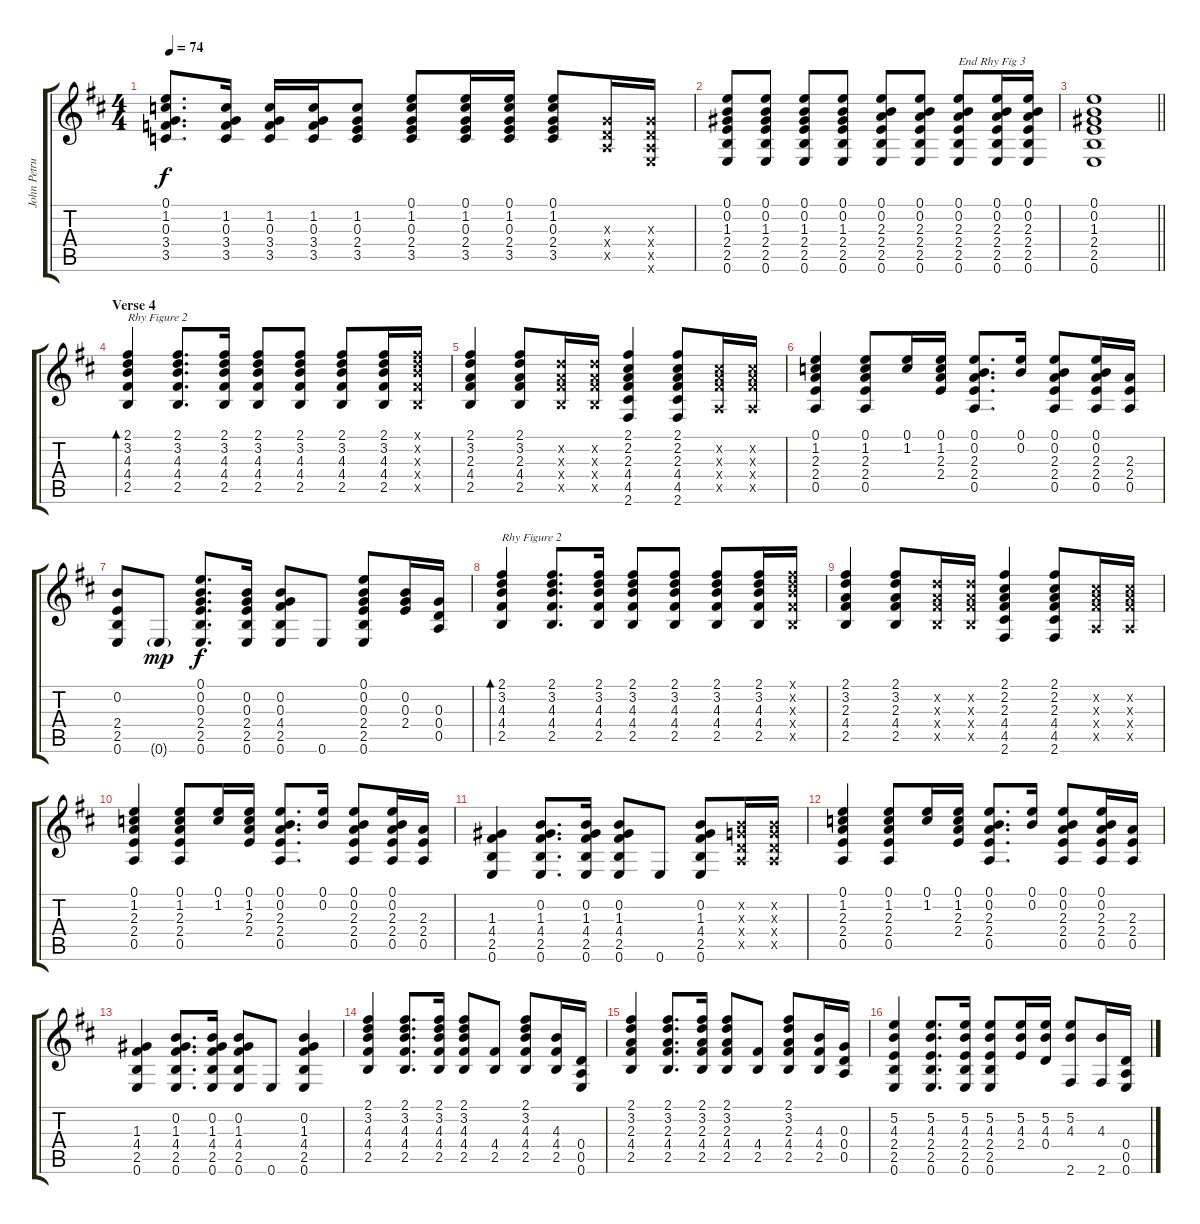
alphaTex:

\track ("John Petrucci" "John Petru") {instrument acousticguitarsteel}
\staff {score tabs}
\tuning (E4 B3 G3 D3 A2 E2) {hide}
\ts (4 4)
\tempo 74
\clef g2
\ks bminor
(0.1 1.2 0.3 3.4 3.5).8{d dy f} (1.2 0.3 3.4 3.5).16 (1.2 0.3 3.4 3.5).16 (1.2 0.3 3.4 3.5).16 (1.2 0.3 2.4 3.5).8 (0.1 1.2 0.3 2.4 3.5).8 (0.1 1.2 0.3 2.4 3.5).16 (0.1 1.2 0.3 2.4 3.5).16 (0.1 1.2 0.3 2.4 3.5).8 (0.3{x} 0.4{x} 0.5{x}).16 (0.3{x} 0.4{x} 0.5{x} 0.6{x}).16 |
(0.1 0.2 1.3 2.4 2.5 0.6).8 (0.1 0.2 1.3 2.4 2.5 0.6).8 (0.1 0.2 1.3 2.4 2.5 0.6).8 (0.1 0.2 1.3 2.4 2.5 0.6).8 (0.1 0.2 2.3 2.4 2.5 0.6).8 (0.1 0.2 2.3 2.4 2.5 0.6).8 (0.1 0.2 2.3 2.4 2.5 0.6).8{txt "End Rhy Fig 3"} (0.1 0.2 2.3 2.4 2.5 0.6).16 (0.1 0.2 2.3 2.4 2.5 0.6).16 |
\barLineRight lightlight
(0.1 0.2 1.3 2.4 2.5 0.6).1 |
\section ("" "Verse 4")
(2.1 3.2 4.3 4.4 2.5).4{bd 120 txt "Rhy Figure 2"} (2.1 3.2 4.3 4.4 2.5).8{d} (2.1 3.2 4.3 4.4 2.5).16 (2.1 3.2 4.3 4.4 2.5).8 (2.1 3.2 4.3 4.4 2.5).8 (2.1 3.2 4.3 4.4 2.5).8 (2.1 3.2 4.3 4.4 2.5).16 (2.1{x} 3.2{x} 4.3{x} 4.4{x} 2.5{x}).16 |
(2.1 3.2 2.3 4.4 2.5).4 (2.1 3.2 2.3 4.4 2.5).8 (3.2{x} 2.3{x} 4.4{x} 2.5{x}).16 (3.2{x} 2.3{x} 4.4{x} 2.5{x}).16 (2.1 2.2 2.3 4.4 4.5 2.6).4 (2.1 2.2 2.3 4.4 4.5 2.6).8 (2.2{x} 2.3{x} 4.4{x} 0.5{x}).16 (2.2{x} 2.3{x} 4.4{x} 0.5{x}).16 |
(0.1 1.2 2.3 2.4 0.5).4 (0.1 1.2 2.3 2.4 0.5).8 (0.1 1.2).16 (0.1 1.2 2.3 2.4).16 (0.1 0.2 2.3 2.4 0.5).8{d} (0.1 0.2).16 (0.1 0.2 2.3 2.4 0.5).8 (0.1 0.2 2.3 2.4 0.5).16 (2.3 2.4 0.5).16 |
(0.2 2.4 2.5 0.6).8 0.6{g}.8{dy mp} (0.1 0.2 0.3 2.4 2.5 0.6).8{d dy f} (0.2 0.3 2.4 2.5 0.6).16 (0.2 0.3 4.4 2.5 0.6).8 0.6.8 (0.1 0.2 0.3 2.4 2.5 0.6).8 (0.2 0.3 2.4).16 (0.3 0.4 0.5).16 |
(2.1 3.2 4.3 4.4 2.5).4{bd 120 txt "Rhy Figure 2"} (2.1 3.2 4.3 4.4 2.5).8{d} (2.1 3.2 4.3 4.4 2.5).16 (2.1 3.2 4.3 4.4 2.5).8 (2.1 3.2 4.3 4.4 2.5).8 (2.1 3.2 4.3 4.4 2.5).8 (2.1 3.2 4.3 4.4 2.5).16 (2.1{x} 3.2{x} 4.3{x} 4.4{x} 2.5{x}).16 |
(2.1 3.2 2.3 4.4 2.5).4 (2.1 3.2 2.3 4.4 2.5).8 (3.2{x} 2.3{x} 4.4{x} 2.5{x}).16 (3.2{x} 2.3{x} 4.4{x} 2.5{x}).16 (2.1 2.2 2.3 4.4 4.5 2.6).4 (2.1 2.2 2.3 4.4 4.5 2.6).8 (2.2{x} 2.3{x} 4.4{x} 0.5{x}).16 (2.2{x} 2.3{x} 4.4{x} 0.5{x}).16 |
(0.1 1.2 2.3 2.4 0.5).4 (0.1 1.2 2.3 2.4 0.5).8 (0.1 1.2).16 (0.1 1.2 2.3 2.4).16 (0.1 0.2 2.3 2.4 0.5).8{d} (0.1 0.2).16 (0.1 0.2 2.3 2.4 0.5).8 (0.1 0.2 2.3 2.4 0.5).16 (2.3 2.4 0.5).16 |
(1.3 4.4 2.5 0.6).4 (0.2 1.3 4.4 2.5 0.6).8{d} (0.2 1.3 4.4 2.5 0.6).16 (0.2 1.3 4.4 2.5 0.6).8 0.6.8 (0.2 1.3 4.4 2.5 0.6).8 (0.2{x} 0.3{x} 0.4{x} 0.5{x}).16 (0.2{x} 0.3{x} 0.4{x} 0.5{x}).16 |
(0.1 1.2 2.3 2.4 0.5).4 (0.1 1.2 2.3 2.4 0.5).8 (0.1 1.2).16 (0.1 1.2 2.3 2.4).16 (0.1 0.2 2.3 2.4 0.5).8{d} (0.1 0.2).16 (0.1 0.2 2.3 2.4 0.5).8 (0.1 0.2 2.3 2.4 0.5).16 (2.3 2.4 0.5).16 |
(1.3 4.4 2.5 0.6).4 (0.2 1.3 4.4 2.5 0.6).8{d} (0.2 1.3 4.4 2.5 0.6).16 (0.2 1.3 4.4 2.5 0.6).8 0.6.8 (0.2 1.3 4.4 2.5 0.6).4 |
(2.1 3.2 4.3 4.4 2.5).4 (2.1 3.2 4.3 4.4 2.5).8{d} (2.1 3.2 4.3 4.4 2.5).16 (2.1 3.2 4.3 4.4 2.5).8 (4.4 2.5).8 (2.1 3.2 4.3 4.4 2.5).8 (4.3 4.4 2.5).16 (0.4 0.5 0.6).16 |
(2.1 3.2 2.3 4.4 2.5).4 (2.1 3.2 2.3 4.4 2.5).8{d} (2.1 3.2 2.3 4.4 2.5).16 (2.1 3.2 2.3 4.4 2.5).8 (4.4 2.5).8 (2.1 3.2 2.3 4.4 2.5).8 (4.3 4.4 2.5).16 (0.3 0.4 0.5).16 |
(5.2 4.3 2.4 2.5 0.6).4 (5.2 4.3 2.4 2.5 0.6).8{d} (5.2 4.3 2.4 2.5 0.6).16 (5.2 4.3 2.4 2.5 0.6).8 (5.2 4.3 2.4).16 (5.2 4.3 0.4).16 (5.2 4.3 2.6).8 (4.3 2.6).16 (0.4 0.5 0.6).16
